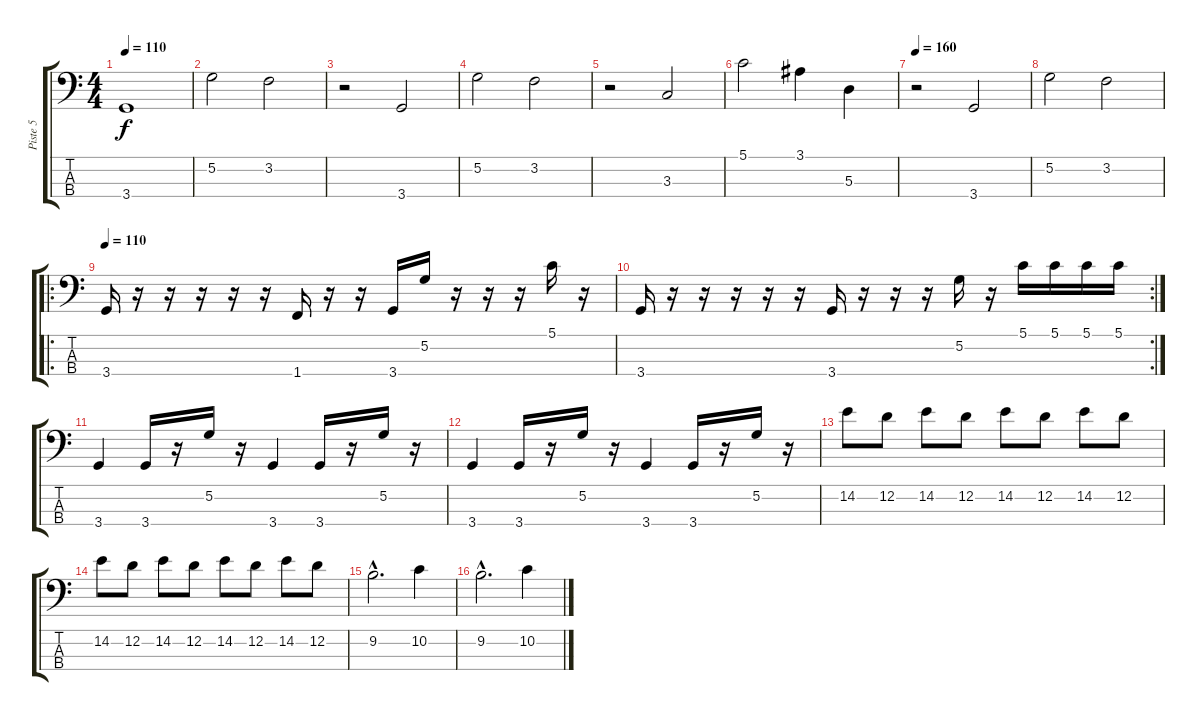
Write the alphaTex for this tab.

\track ("Piste 5" "Piste 5") {instrument electricbassfinger}
\staff {score tabs}
\tuning (G2 D2 A1 E1) {hide}
\ts (4 4)
\tempo 110
\tempo 160
\tempo 110
\clef f4
\ks c
3.4.1{dy f instrument electricbassfinger} |
5.2.2 3.2.2 |
r.2 3.4.2 |
5.2.2 3.2.2 |
r.2 3.3.2 |
5.1.2 3.1.4 5.3.4 |
\tempo 160
r.2 3.4.2 |
5.2.2 3.2.2 |
\ro
\tempo 110
3.4.16 r.16 r.16 r.16 r.16 r.16 1.4.16 r.16 r.16 3.4.16 5.2.16 r.16 r.16 r.16 5.1.16 r.16 |
\rc 2
3.4.16 r.16 r.16 r.16 r.16 r.16 3.4.16 r.16 r.16 r.16 5.2.16 r.16 5.1.16 5.1.16 5.1.16 5.1.16 |
3.4.4 3.4.16 r.16 5.2.16 r.16 3.4.4 3.4.16 r.16 5.2.16 r.16 |
3.4.4 3.4.16 r.16 5.2.16 r.16 3.4.4 3.4.16 r.16 5.2.16 r.16 |
14.2.8 12.2.8 14.2.8 12.2.8 14.2.8 12.2.8 14.2.8 12.2.8 |
14.2.8 12.2.8 14.2.8 12.2.8 14.2.8 12.2.8 14.2.8 12.2.8 |
9.2{hac}.2{d} 10.2.4 |
9.2{hac}.2{d} 10.2.4
